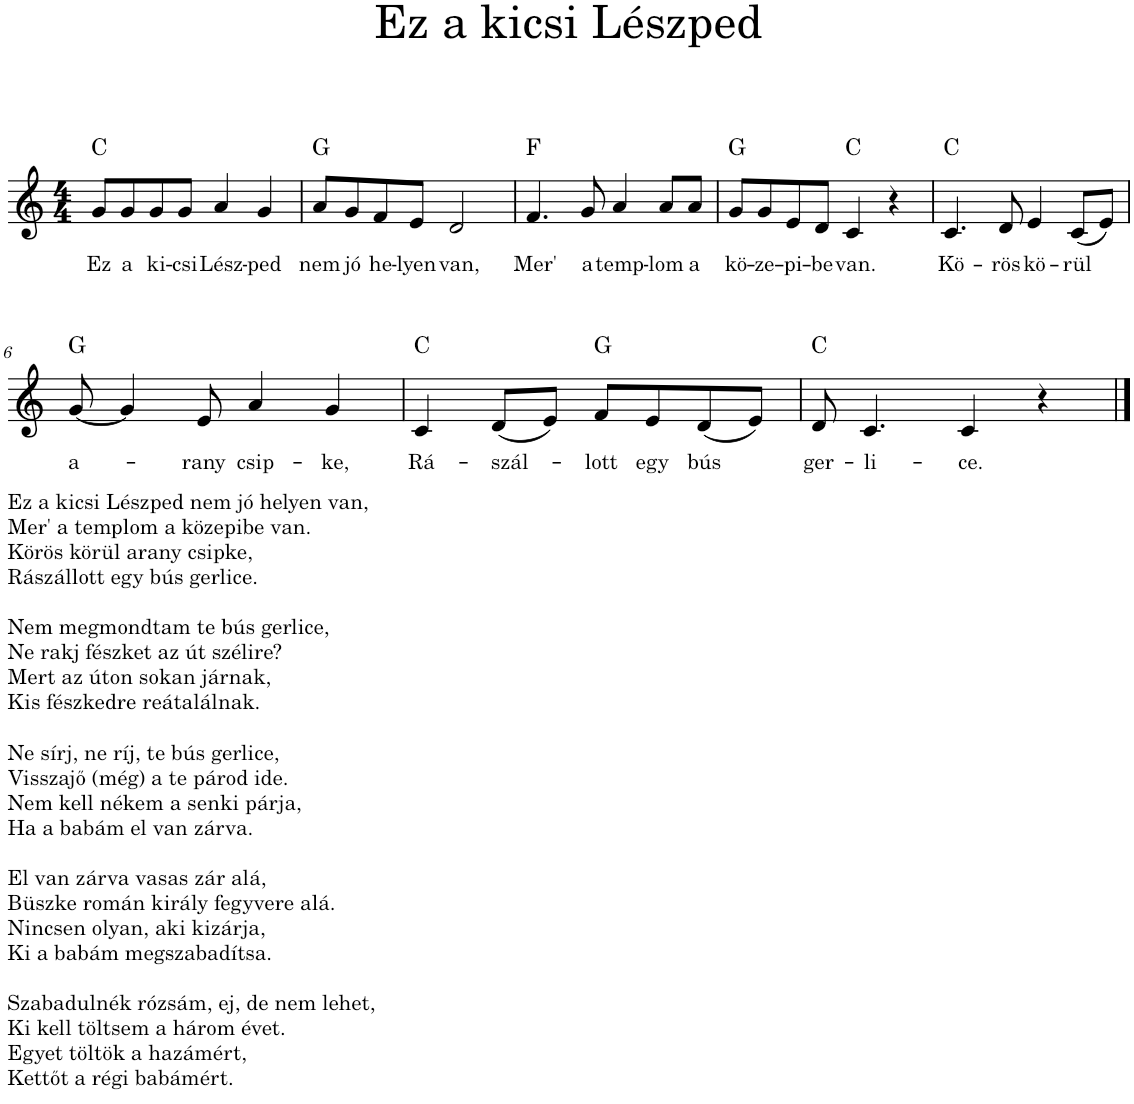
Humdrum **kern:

**kern	**text	**harte
*part1	*part1	*part1
*staff1	*staff1	*
*I"Piano	*	*
*I'Pno.	*	*
*clefG2	*	*
*k[]	*	*
*M4/4	*	*
=1	=1	=1
!	!LO:LY:b	!
8g/L	Ez	C:maj
!	!LO:LY:b	!
8g/	a	.
!	!LO:LY:b	!
8g/	ki-	.
!	!LO:LY:b	!
8g/J	-csi	.
!	!LO:LY:b	!
4a/	Lész-	.
!	!LO:LY:b	!
4g/	-ped	.
=2	=2	=2
!	!LO:LY:b	!
8a/L	nem	G:maj
!	!LO:LY:b	!
8g/	jó	.
!	!LO:LY:b	!
8f/	he-	.
!	!LO:LY:b	!
8e/J	-lyen	.
!	!LO:LY:b	!
2d/	van,	.
=3	=3	=3
!	!LO:LY:b	!
4.f/	Mer'	F:maj
!	!LO:LY:b	!
8g/	a	.
!	!LO:LY:b	!
4a/	temp-	.
!	!LO:LY:b	!
8a/L	-lom	.
!	!LO:LY:b	!
8a/J	a	.
=4	=4	=4
!	!LO:LY:b	!
8g/L	kö-	G:maj
!	!LO:LY:b	!
8g/	-ze-	.
!	!LO:LY:b	!
8e/	-pi-	.
!	!LO:LY:b	!
8d/J	-be	.
!	!LO:LY:b	!
4c/	van.	C:maj
4r	.	.
=5	=5	=5
!	!LO:LY:b	!
4.c/	Kö-	C:maj
!	!LO:LY:b	!
8d/	-rös	.
!	!LO:LY:b	!
4e/	kö-	.
!	!LO:LY:b	!
(8c/L	-rül	.
8e/J)	.	.
!!LO:LB:g=z
=6	=6	=6
!LO:TX:b:t=Ez a kicsi Lészped nem jó helyen van,	!	!
!LO:TX:b:t=Mer' a templom a közepibe van.	!	!
!LO:TX:b:t=Körös körül arany csipke,	!	!
!LO:TX:b:t=Rászállott egy bús gerlice.	!	!
!LO:TX:b:t=Nem megmondtam te bús gerlice,	!	!
!LO:TX:b:t=Ne rakj fészket az út szélire?	!	!
!LO:TX:b:t=Mert az úton sokan járnak,	!	!
!LO:TX:b:t=Kis fészkedre reátalálnak.	!	!
!LO:TX:b:t=Ne sírj, ne ríj, te bús gerlice,	!	!
!LO:TX:b:t=Visszajő (még) a te párod ide.	!	!
!LO:TX:b:t=Nem kell nékem a senki párja,	!	!
!LO:TX:b:t=Ha a babám el van zárva.	!	!
!LO:TX:b:t=El van zárva vasas zár alá,	!	!
!LO:TX:b:t=Büszke román király fegyvere alá.	!	!
!LO:TX:b:t=Nincsen olyan, aki kizárja,	!	!
!LO:TX:b:t=Ki a babám megszabadítsa.	!	!
!LO:TX:b:t=Szabadulnék rózsám, ej, de nem lehet,	!	!
!LO:TX:b:t=Ki kell töltsem a három évet.	!	!
!LO:TX:b:t=Egyet töltök a hazámért,	!	!
!LO:TX:b:t=Kettőt a régi babámért.	!	!
!	!LO:LY:b	!
[8g/	a-	G:maj
4g/]	.	.
!	!LO:LY:b	!
8e/	-rany	.
!	!LO:LY:b	!
4a/	csip-	.
!	!LO:LY:b	!
4g/	-ke,	.
=7	=7	=7
!	!LO:LY:b	!
4c/	Rá-	C:maj
!	!LO:LY:b	!
(8d/L	-szál-	.
8e/J)	.	.
!	!LO:LY:b	!
8f/L	-lott	G:maj
!	!LO:LY:b	!
8e/	egy	.
!	!LO:LY:b	!
(8d/	bús	.
8e/J)	.	.
=8	=8	=8
!	!LO:LY:b	!
8d/	ger-	C:maj
!	!LO:LY:b	!
4.c/	-li-	.
!	!LO:LY:b	!
4c/	-ce.	.
4r	.	.
==	==	==
*-	*-	*-
